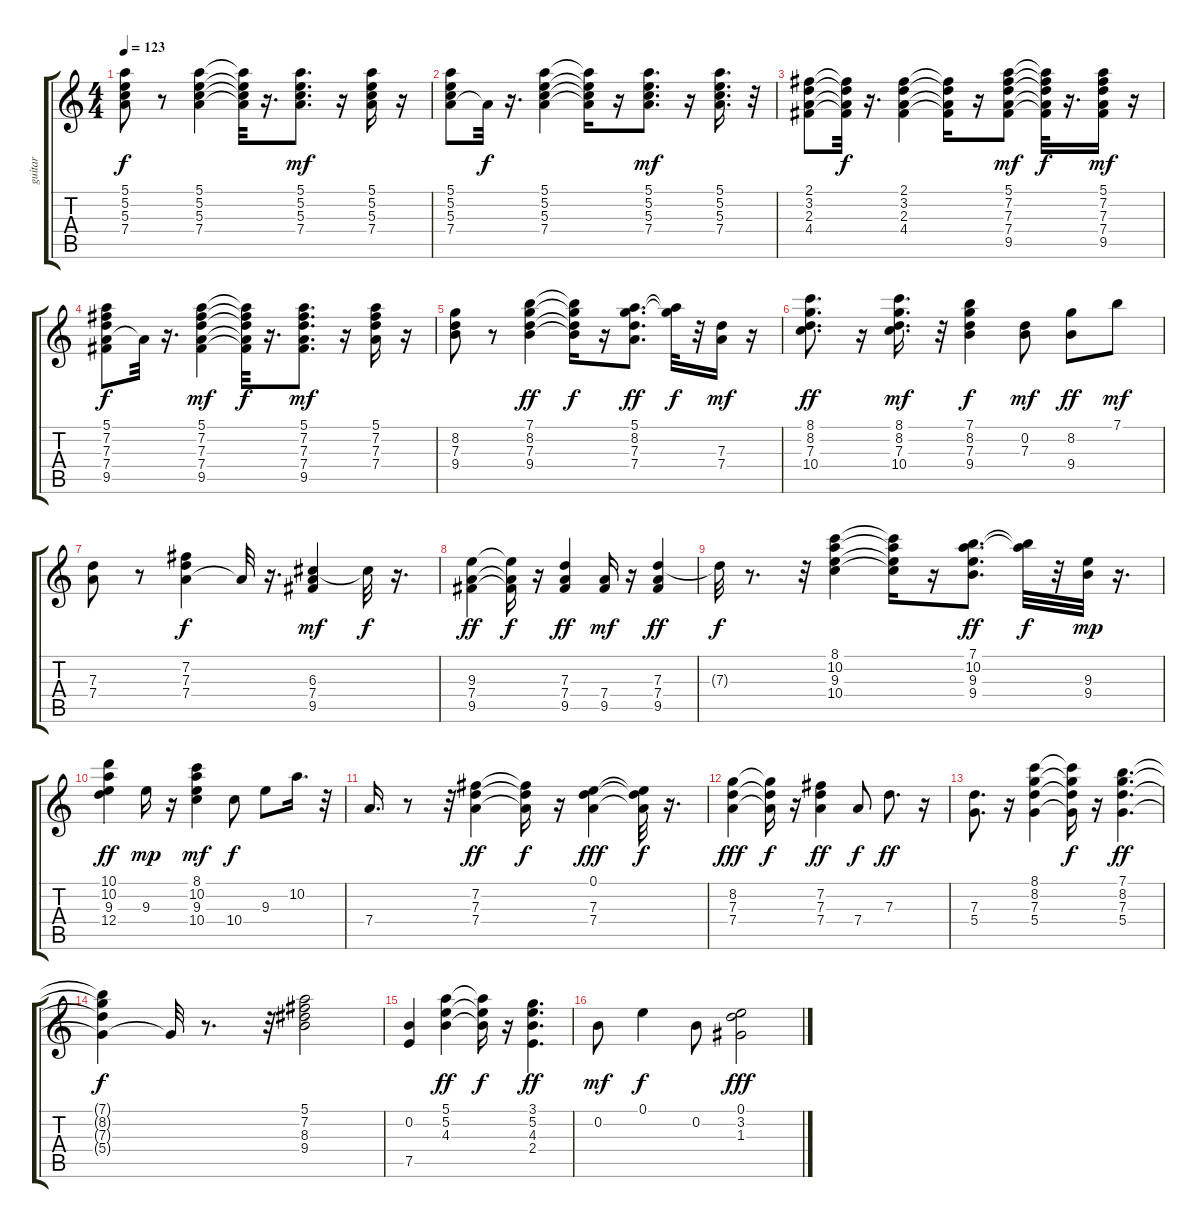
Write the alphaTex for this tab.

\track ("guitar" "guitar") {instrument acousticguitarsteel}
\staff {score tabs}
\tuning (E4 B3 G3 D3 A2 E2) {hide}
\ts (4 4)
\tempo 123
\clef g2
\ks c
(5.1 5.2 5.3 7.4).8{dy f} r.8 (5.1 5.2 5.3 7.4).4 (5.1{t} 5.2{t} 5.3{t} 7.4{t}).32 r.16{d} (5.1 5.2 5.3 7.4).8{d dy mf} r.16 (5.1 5.2 5.3 7.4).16 r.16 |
(5.1 5.2 5.3 7.4).8 7.4{t}.32{dy f} r.16{d} (5.1 5.2 5.3 7.4).4 (5.1{t} 5.2{t} 5.3{t} 7.4{t}).16 r.16 (5.1 5.2 5.3 7.4).8{d dy mf} r.16 (5.1 5.2 5.3 7.4).16{d} r.32 |
(2.1 3.2 2.3 4.4).8 (2.1{t} 3.2{t} 2.3{t} 4.4{t}).32{dy f} r.16{d} (2.1 3.2 2.3 4.4).4 (2.1{t} 3.2{t} 2.3{t} 4.4{t}).16 r.16 (5.1 7.2 7.3 7.4 9.5).8{dy mf} (5.1{t} 7.2{t} 7.3{t} 7.4{t} 9.5{t}).32{dy f} r.16{d} (5.1 7.2 7.3 7.4 9.5).16{dy mf} r.16 |
(5.1 7.2 7.3 7.4 9.5).8{dy f} 7.4{t}.32 r.16{d} (5.1 7.2 7.3 7.4 9.5).4{dy mf} (5.1{t} 7.2{t} 7.3{t} 7.4{t} 9.5{t}).32{dy f} r.16{d} (5.1 7.2 7.3 7.4 9.5).8{d dy mf} r.16 (5.1 7.2 7.3 7.4).16 r.16 |
(8.2 7.3 9.4).8 r.8 (7.1 8.2 7.3 9.4).4{dy ff} (7.1{t} 8.2{t} 7.3{t} 9.4{t}).16{dy f} r.16 (5.1 8.2 7.3 7.4).8{d dy ff} (5.1{t} 8.2{t}).32{dy f} r.32 (7.3 7.4).16{dy mf} r.16 |
(8.1 8.2 7.3 10.4).8{d dy ff} r.16 (8.1 8.2 7.3 10.4).16{d dy mf} r.32 (7.1 8.2 7.3 9.4).4{dy f} (0.2 7.3).8{dy mf} (8.2 9.4).8{dy ff} 7.1.8{dy mf} |
(7.3 7.4).8 r.8 (7.2 7.3 7.4).4{dy f} 7.4{t}.32 r.16{d} (6.3 7.4 9.5).4{dy mf} 6.3{t}.32{dy f} r.16{d} |
(9.3 7.4 9.5).4{dy ff} (9.3{t} 7.4{t} 9.5{t}).16{dy f} r.16 (7.3 7.4 9.5).4{dy ff} (7.4 9.5).16{dy mf} r.16 (7.3 7.4 9.5).4{dy ff} |
7.3{t}.32{dy f} r.8{d} r.32 (8.1 10.2 9.3 10.4).4 (8.1{t} 10.2{t} 9.3{t} 10.4{t}).16 r.16 (7.1 10.2 9.3 9.4).8{d dy ff} (7.1{t} 10.2{t}).32{dy f} r.32 (9.3 9.4).32{dy mp} r.16{d} |
(10.1 10.2 9.3 12.4).4{dy ff} 9.3.16{dy mp} r.16 (8.1 10.2 9.3 10.4).4{dy mf} 10.4.8{dy f} 9.3.8 10.2.16{d} r.32 |
7.4.16{d} r.8 r.32 (7.2 7.3 7.4).4{dy ff} (7.2{t} 7.3{t} 7.4{t}).16{dy f} r.16 (0.1 7.3 7.4).4{dy fff} (0.1{t} 7.3{t} 7.4{t}).32{dy f} r.16{d} |
(8.2 7.3 7.4).4{dy fff} (8.2{t} 7.3{t} 7.4{t}).16{dy f} r.16 (7.2 7.3 7.4).4{dy ff} 7.4.8{dy f} 7.3.8{d dy ff} r.16 |
(7.3 5.4).8{d} r.16 (8.1 8.2 7.3 5.4).4 (8.1{t} 8.2{t} 7.3{t} 5.4{t}).16{dy f} r.16 (7.1 8.2 7.3 5.4).4{d dy ff} |
(7.1{t} 8.2{t} 7.3{t} 5.4{t}).4{dy f} 5.4{t}.32 r.8{d} r.32 (5.1 7.2 8.3 9.4).2 |
(0.2 7.5).4 (5.1 5.2 4.3).4{dy ff} (5.1{t} 5.2{t} 4.3{t}).16{dy f} r.16 (3.1 5.2 4.3 2.4).4{d dy ff} |
0.2.8{dy mf} 0.1.4{dy f} 0.2.8 (0.1 3.2 1.3).2{dy fff}
